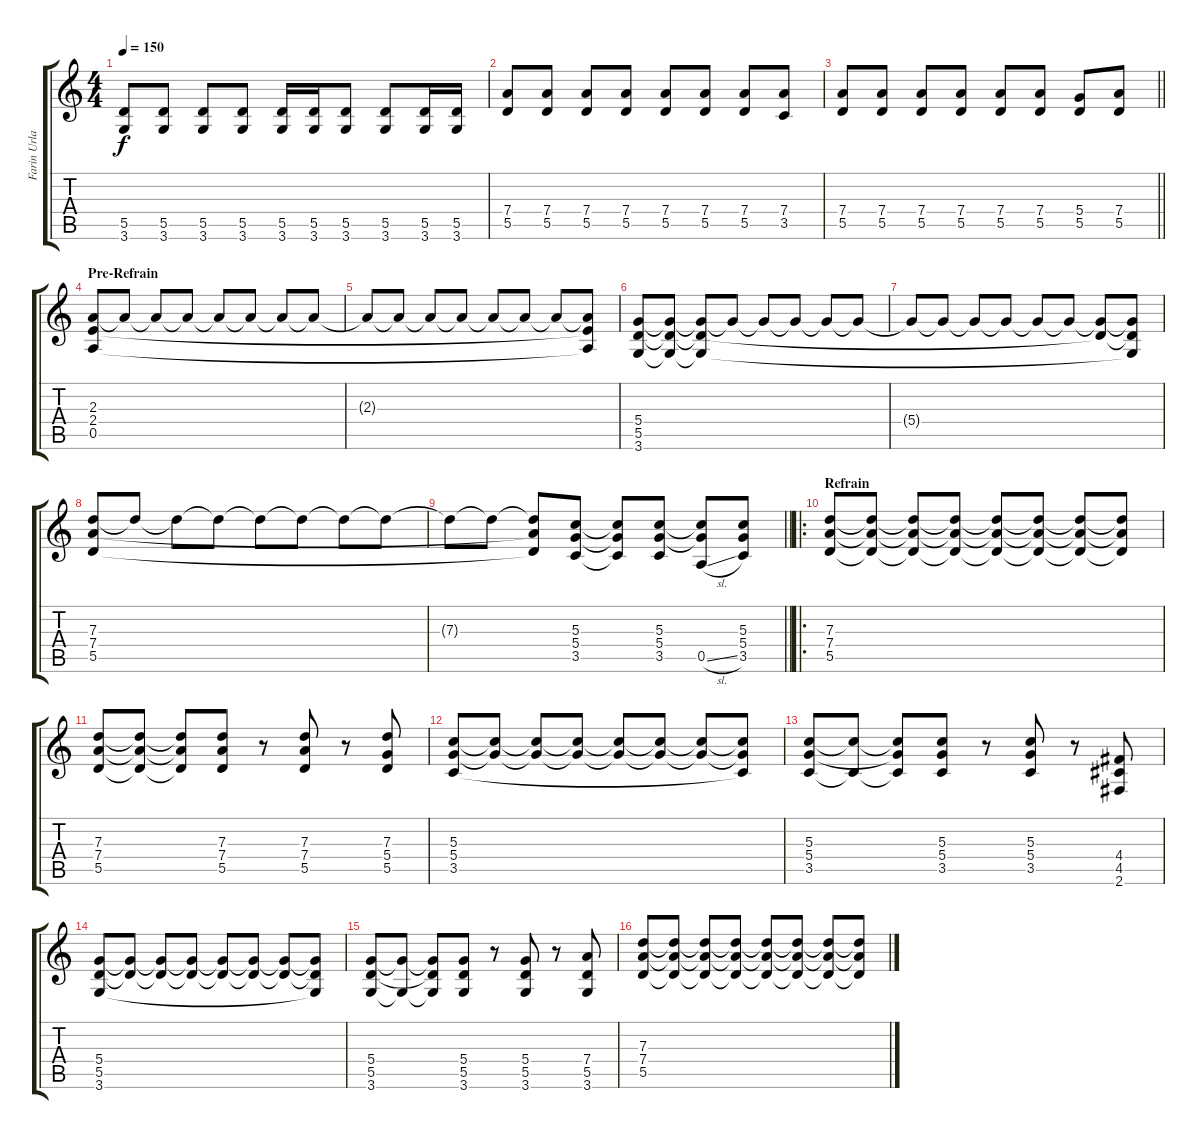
\track ("Farin Urlaub II" "Farin Urla") {instrument distortionguitar}
\staff {score tabs}
\tuning (E4 B3 G3 D3 A2 E2) {hide}
\ts (4 4)
\tempo 150
\clef g2
\ks c
(5.5 3.6).8{dy f} (5.5 3.6).8 (5.5 3.6).8 (5.5 3.6).8 (5.5 3.6).16 (5.5 3.6).16 (5.5 3.6).8 (5.5 3.6).8 (5.5 3.6).16 (5.5 3.6).16 |
(7.4 5.5).8 (7.4 5.5).8 (7.4 5.5).8 (7.4 5.5).8 (7.4 5.5).8 (7.4 5.5).8 (7.4 5.5).8 (7.4 3.5).8 |
\barLineRight lightlight
(7.4 5.5).8 (7.4 5.5).8 (7.4 5.5).8 (7.4 5.5).8 (7.4 5.5).8 (7.4 5.5).8 (5.4 5.5).8 (7.4 5.5).8 |
\section ("" "Pre-Refrain")
(2.3 2.4 0.5).8 2.3{t}.8 2.3{t}.8 2.3{t}.8 2.3{t}.8 2.3{t}.8 2.3{t}.8 2.3{t}.8 |
2.3{t}.8 2.3{t}.8 2.3{t}.8 2.3{t}.8 2.3{t}.8 2.3{t}.8 2.3{t}.8 (2.3{t} 2.4{t} 0.5{t}).8 |
(5.4 5.5 3.6).8 (5.4{t} 5.5{t} 3.6{t}).8 (5.4{t} 5.5{t} 3.6{t}).8 5.4{t}.8 5.4{t}.8 5.4{t}.8 5.4{t}.8 5.4{t}.8 |
5.4{t}.8 5.4{t}.8 5.4{t}.8 5.4{t}.8 5.4{t}.8 5.4{t}.8 (5.4{t} 5.5{t}).8 (5.4{t} 5.5{t} 3.6{t}).8 |
(7.3 7.4 5.5).8 7.3{t}.8 7.3{t}.8 7.3{t}.8 7.3{t}.8 7.3{t}.8 7.3{t}.8 7.3{t}.8 |
\barLineRight lightlight
7.3{t}.8 7.3{t}.8 (7.3{t} 7.4{t} 5.5{t}).8 (5.3 5.4 3.5).8 (5.3{t} 5.4{t} 3.5{t}).8 (5.3 5.4 3.5).8 (5.3{t} 5.4{t} 0.5{sl}).8 (5.3 5.4 3.5).8 |
\ro
\section ("" "Refrain")
(7.3 7.4 5.5).8 (7.3{t} 7.4{t} 5.5{t}).8 (7.3{t} 7.4{t} 5.5{t}).8 (7.3{t} 7.4{t} 5.5{t}).8 (7.3{t} 7.4{t} 5.5{t}).8 (7.3{t} 7.4{t} 5.5{t}).8 (7.3{t} 7.4{t} 5.5{t}).8 (7.3{t} 7.4{t} 5.5{t}).8 |
(7.3 7.4 5.5).8 (7.3{t} 7.4{t} 5.5{t}).8 (7.3{t} 7.4{t} 5.5{t}).8 (7.3 7.4 5.5).8 r.8 (7.3 7.4 5.5).8 r.8 (7.3 5.4 5.5).8 |
(5.3 5.4 3.5).8 (5.3{t} 5.4{t}).8 (5.3{t} 5.4{t}).8 (5.3{t} 5.4{t}).8 (5.3{t} 5.4{t}).8 (5.3{t} 5.4{t}).8 (5.3{t} 5.4{t}).8 (5.3{t} 5.4{t} 3.5{t}).8 |
(5.3 5.4 3.5).8 (5.3{t} 3.5{t}).8 (5.3{t} 5.4{t} 3.5{t}).8 (5.3 5.4 3.5).8 r.8 (5.3 5.4 3.5).8 r.8 (4.4 4.5 2.6).8 |
(5.4 5.5 3.6).8 (5.4{t} 5.5{t}).8 (5.4{t} 5.5{t}).8 (5.4{t} 5.5{t}).8 (5.4{t} 5.5{t}).8 (5.4{t} 5.5{t}).8 (5.4{t} 5.5{t}).8 (5.4{t} 5.5{t} 3.6{t}).8 |
(5.4 5.5 3.6).8 (5.4{t} 3.6{t}).8 (5.4{t} 5.5{t} 3.6{t}).8 (5.4 5.5 3.6).8 r.8 (5.4 5.5 3.6).8 r.8 (7.4 5.5 3.6).8 |
(7.3 7.4 5.5).8 (7.3{t} 7.4{t} 5.5{t}).8 (7.3{t} 7.4{t} 5.5{t}).8 (7.3{t} 7.4{t} 5.5{t}).8 (7.3{t} 7.4{t} 5.5{t}).8 (7.3{t} 7.4{t} 5.5{t}).8 (7.3{t} 7.4{t} 5.5{t}).8 (7.3{t} 7.4{t} 5.5{t}).8
